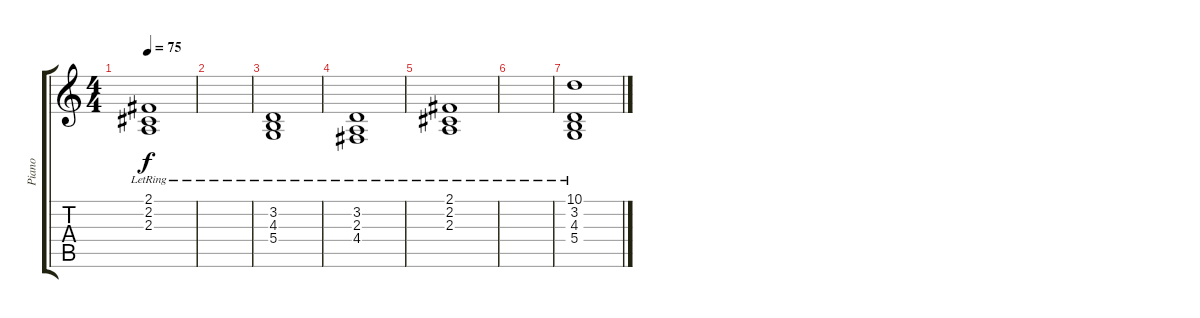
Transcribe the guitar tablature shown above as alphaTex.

\track ("Piano" "Piano") {instrument brightacousticpiano}
\staff {score tabs}
\tuning (E4 B3 G3 D3 A2 E2) {hide}
\ts (4 4)
\tempo 75
\clef g2
\ks c
(2.1{lr} 2.2{lr} 2.3{lr}).1{dy f} |
|
(3.2{lr} 4.3{lr} 5.4{lr}).1 |
(3.2{lr} 2.3{lr} 4.4{lr}).1 |
(2.1{lr} 2.2{lr} 2.3{lr}).1 |
|
(10.1 3.2{lr} 4.3{lr} 5.4{lr}).1
